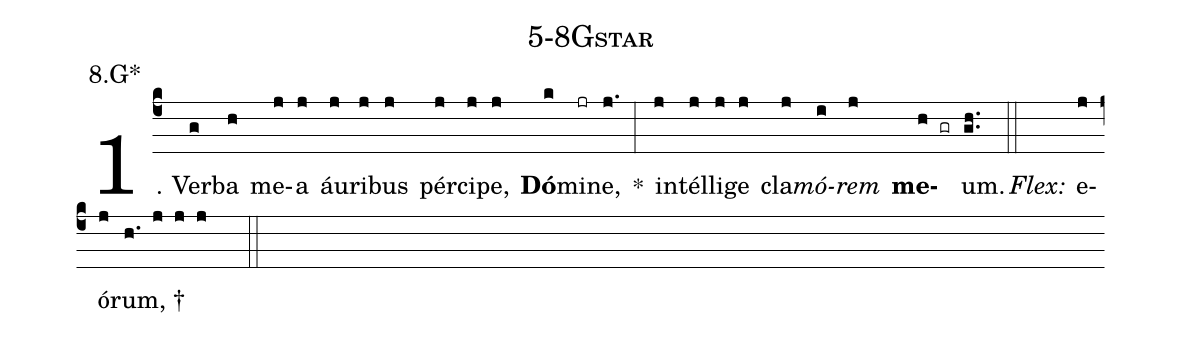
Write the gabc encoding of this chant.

name: 5-8Gstar;
annotation: 8.G*;
%%
(c4)1. Ver(g)ba(h) me(j)a(j) áu(j)ri(j)bus(j) pér(j)ci(j)pe,(j) <b>Dó</b>(k)mi(jr)ne,(j.) *(:) in(j)tél(j)li(j)ge(j) cla(j)<i>mó</i>(i)<i>rem</i>(j) <b>me</b>(h gr)um.(gh..) (::)
<i>Flex:</i>()  e(j)ó(j)rum, †(h. j j j  ::)
